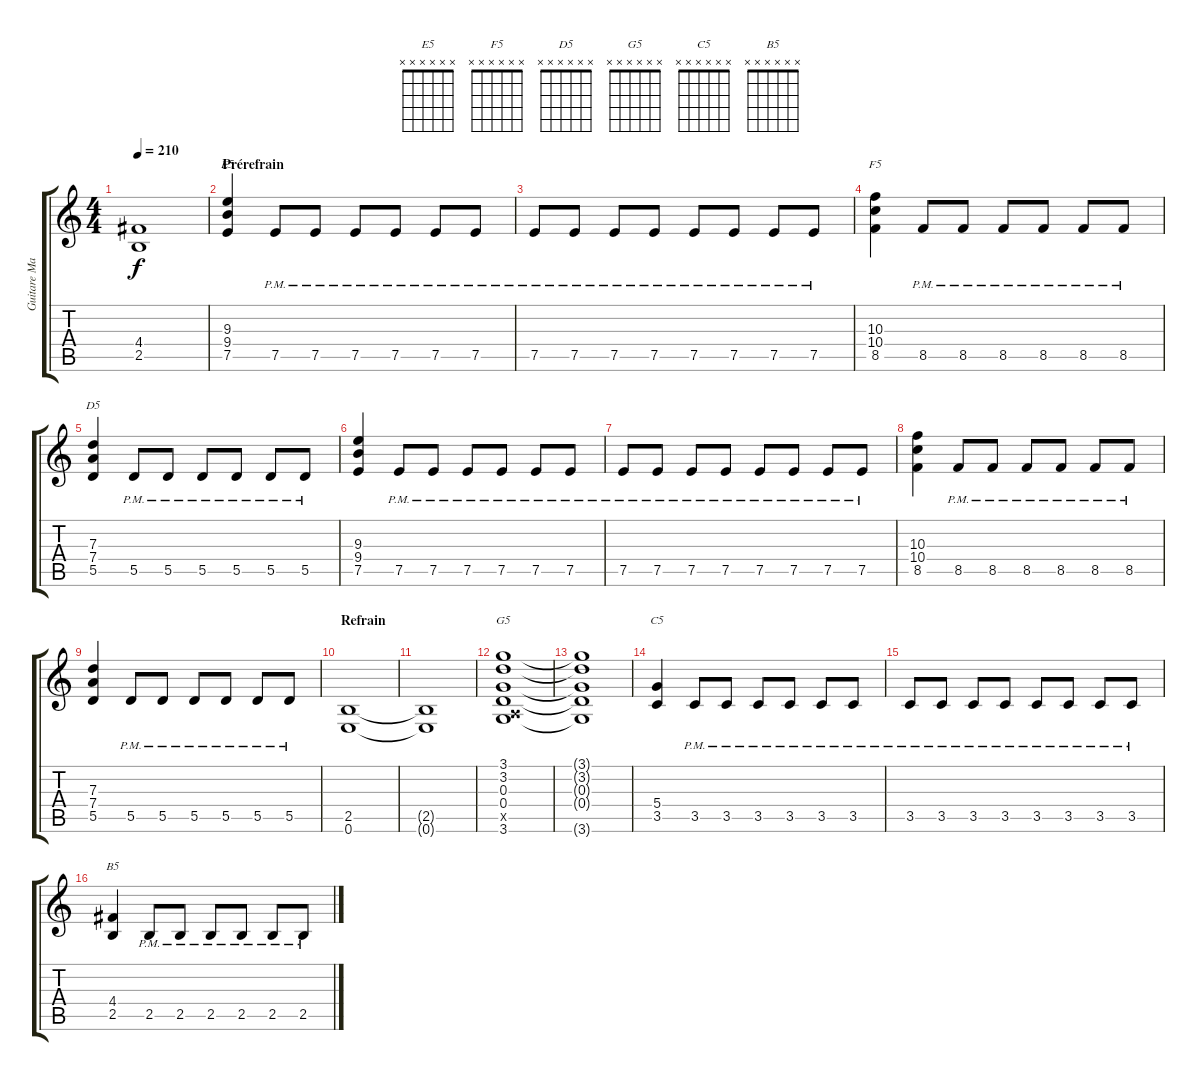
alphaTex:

\track ("Guitare Mathieu" "Guitare Ma") {instrument overdrivenguitar}
\staff {score tabs}
\tuning (E4 B3 G3 D3 A2 E2) {hide}
\chord ("E5" x x x x x x)
\chord ("F5" x x x x x x)
\chord ("D5" x x x x x x)
\chord ("G5" x x x x x x)
\chord ("C5" x x x x x x)
\chord ("B5" x x x x x x)
\ts (4 4)
\tempo 210
\clef g2
\ks c
(4.4{t} 2.5{t}).1{dy f} |
\section ("" "Prérefrain")
(9.3 9.4 7.5).4{ch "E5"} 7.5{pm}.8 7.5{pm}.8 7.5{pm}.8 7.5{pm}.8 7.5{pm}.8 7.5{pm}.8 |
7.5{pm}.8 7.5{pm}.8 7.5{pm}.8 7.5{pm}.8 7.5{pm}.8 7.5{pm}.8 7.5{pm}.8 7.5{pm}.8 |
(10.3 10.4 8.5).4{ch "F5"} 8.5{pm}.8 8.5{pm}.8 8.5{pm}.8 8.5{pm}.8 8.5{pm}.8 8.5{pm}.8 |
(7.3 7.4 5.5).4{ch "D5"} 5.5{pm}.8 5.5{pm}.8 5.5{pm}.8 5.5{pm}.8 5.5{pm}.8 5.5{pm}.8 |
(9.3 9.4 7.5).4 7.5{pm}.8 7.5{pm}.8 7.5{pm}.8 7.5{pm}.8 7.5{pm}.8 7.5{pm}.8 |
7.5{pm}.8 7.5{pm}.8 7.5{pm}.8 7.5{pm}.8 7.5{pm}.8 7.5{pm}.8 7.5{pm}.8 7.5{pm}.8 |
(10.3 10.4 8.5).4 8.5{pm}.8 8.5{pm}.8 8.5{pm}.8 8.5{pm}.8 8.5{pm}.8 8.5{pm}.8 |
(7.3 7.4 5.5).4 5.5{pm}.8 5.5{pm}.8 5.5{pm}.8 5.5{pm}.8 5.5{pm}.8 5.5{pm}.8 |
\section ("" "Refrain")
(2.5 0.6).1 |
(2.5{t} 0.6{t}).1 |
(3.1 3.2 0.3 0.4 0.5{x} 3.6).1{ch "G5"} |
(3.1{t} 3.2{t} 0.3{t} 0.4{t} 3.6{t}).1 |
(5.4 3.5).4{ch "C5"} 3.5{pm}.8 3.5{pm}.8 3.5{pm}.8 3.5{pm}.8 3.5{pm}.8 3.5{pm}.8 |
3.5{pm}.8 3.5{pm}.8 3.5{pm}.8 3.5{pm}.8 3.5{pm}.8 3.5{pm}.8 3.5{pm}.8 3.5{pm}.8 |
(4.4 2.5).4{ch "B5"} 2.5{pm}.8 2.5{pm}.8 2.5{pm}.8 2.5{pm}.8 2.5{pm}.8 2.5{pm}.8
